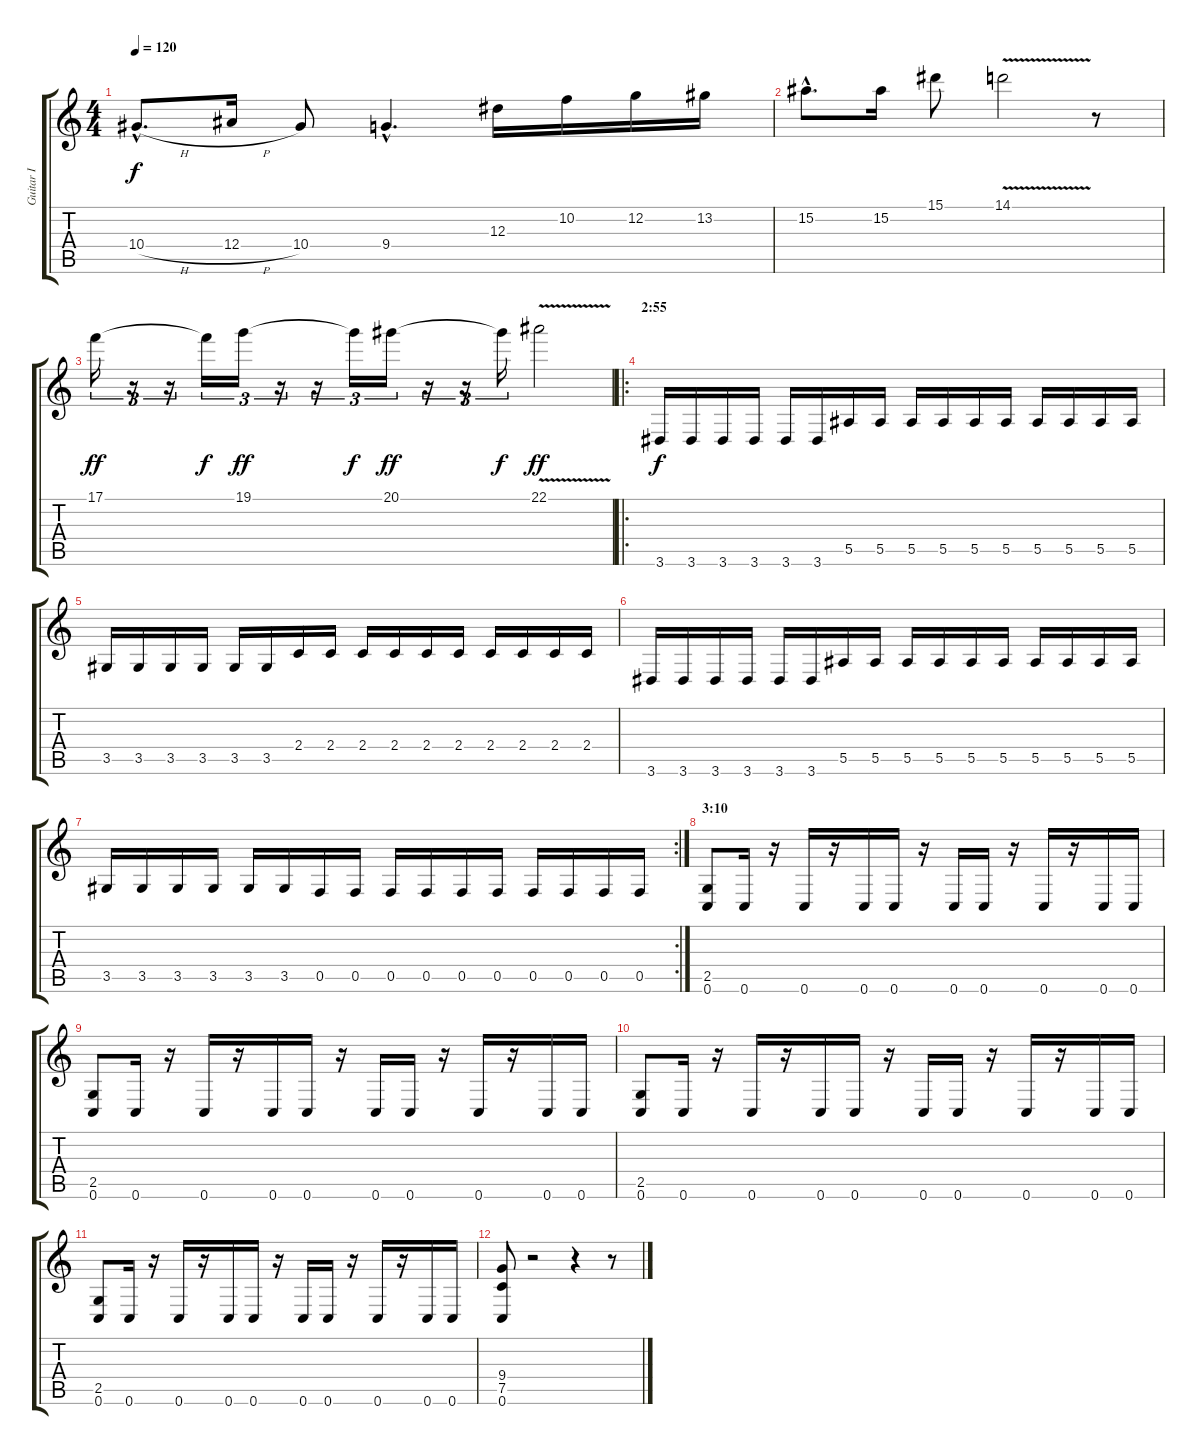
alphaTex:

\track ("Guitar I" "Guitar I") {instrument overdrivenguitar}
\staff {score tabs}
\tuning (C4 G3 Eb3 Bb2 F2 C2) {hide}
\ts (4 4)
\tempo 120
\clef g2
\ks c
10.4{h hac}.8{d dy f} 12.4{h}.16 10.4.8 9.4{hac}.4{d} 12.3.16 10.2.16 12.2.16 13.2.16 |
15.2{hac}.8{d} 15.2.16 15.1.8 14.1{v}.2 r.8 |
17.1.16{tu (3 2) dy ff} r.16{tu (3 2)} r.16{tu (3 2)} 17.1{t}.16{tu (3 2) dy f} 19.1.16{tu (3 2) dy ff} r.16{tu (3 2)} r.16{tu (3 2)} 19.1{t}.16{tu (3 2) dy f} 20.1.16{tu (3 2) dy ff} r.16{tu (3 2)} r.16{tu (3 2)} 20.1{t}.16{tu (3 2) dy f} 22.1{v}.2{dy ff} |
\ro
\section ("" "2:55")
3.6.16{dy f} 3.6.16 3.6.16 3.6.16 3.6.16 3.6.16 5.5.16 5.5.16 5.5.16 5.5.16 5.5.16 5.5.16 5.5.16 5.5.16 5.5.16 5.5.16 |
3.5.16 3.5.16 3.5.16 3.5.16 3.5.16 3.5.16 2.4.16 2.4.16 2.4.16 2.4.16 2.4.16 2.4.16 2.4.16 2.4.16 2.4.16 2.4.16 |
3.6.16 3.6.16 3.6.16 3.6.16 3.6.16 3.6.16 5.5.16 5.5.16 5.5.16 5.5.16 5.5.16 5.5.16 5.5.16 5.5.16 5.5.16 5.5.16 |
\rc 2
3.5.16 3.5.16 3.5.16 3.5.16 3.5.16 3.5.16 0.5.16 0.5.16 0.5.16 0.5.16 0.5.16 0.5.16 0.5.16 0.5.16 0.5.16 0.5.16 |
\section ("" "3:10")
(2.5 0.6).8 0.6.16 r.16 0.6.16 r.16 0.6.16 0.6.16 r.16 0.6.16 0.6.16 r.16 0.6.16 r.16 0.6.16 0.6.16 |
(2.5 0.6).8 0.6.16 r.16 0.6.16 r.16 0.6.16 0.6.16 r.16 0.6.16 0.6.16 r.16 0.6.16 r.16 0.6.16 0.6.16 |
(2.5 0.6).8 0.6.16 r.16 0.6.16 r.16 0.6.16 0.6.16 r.16 0.6.16 0.6.16 r.16 0.6.16 r.16 0.6.16 0.6.16 |
(2.5 0.6).8 0.6.16 r.16 0.6.16 r.16 0.6.16 0.6.16 r.16 0.6.16 0.6.16 r.16 0.6.16 r.16 0.6.16 0.6.16 |
(9.4 7.5 0.6).8 r.2 r.4 r.8
